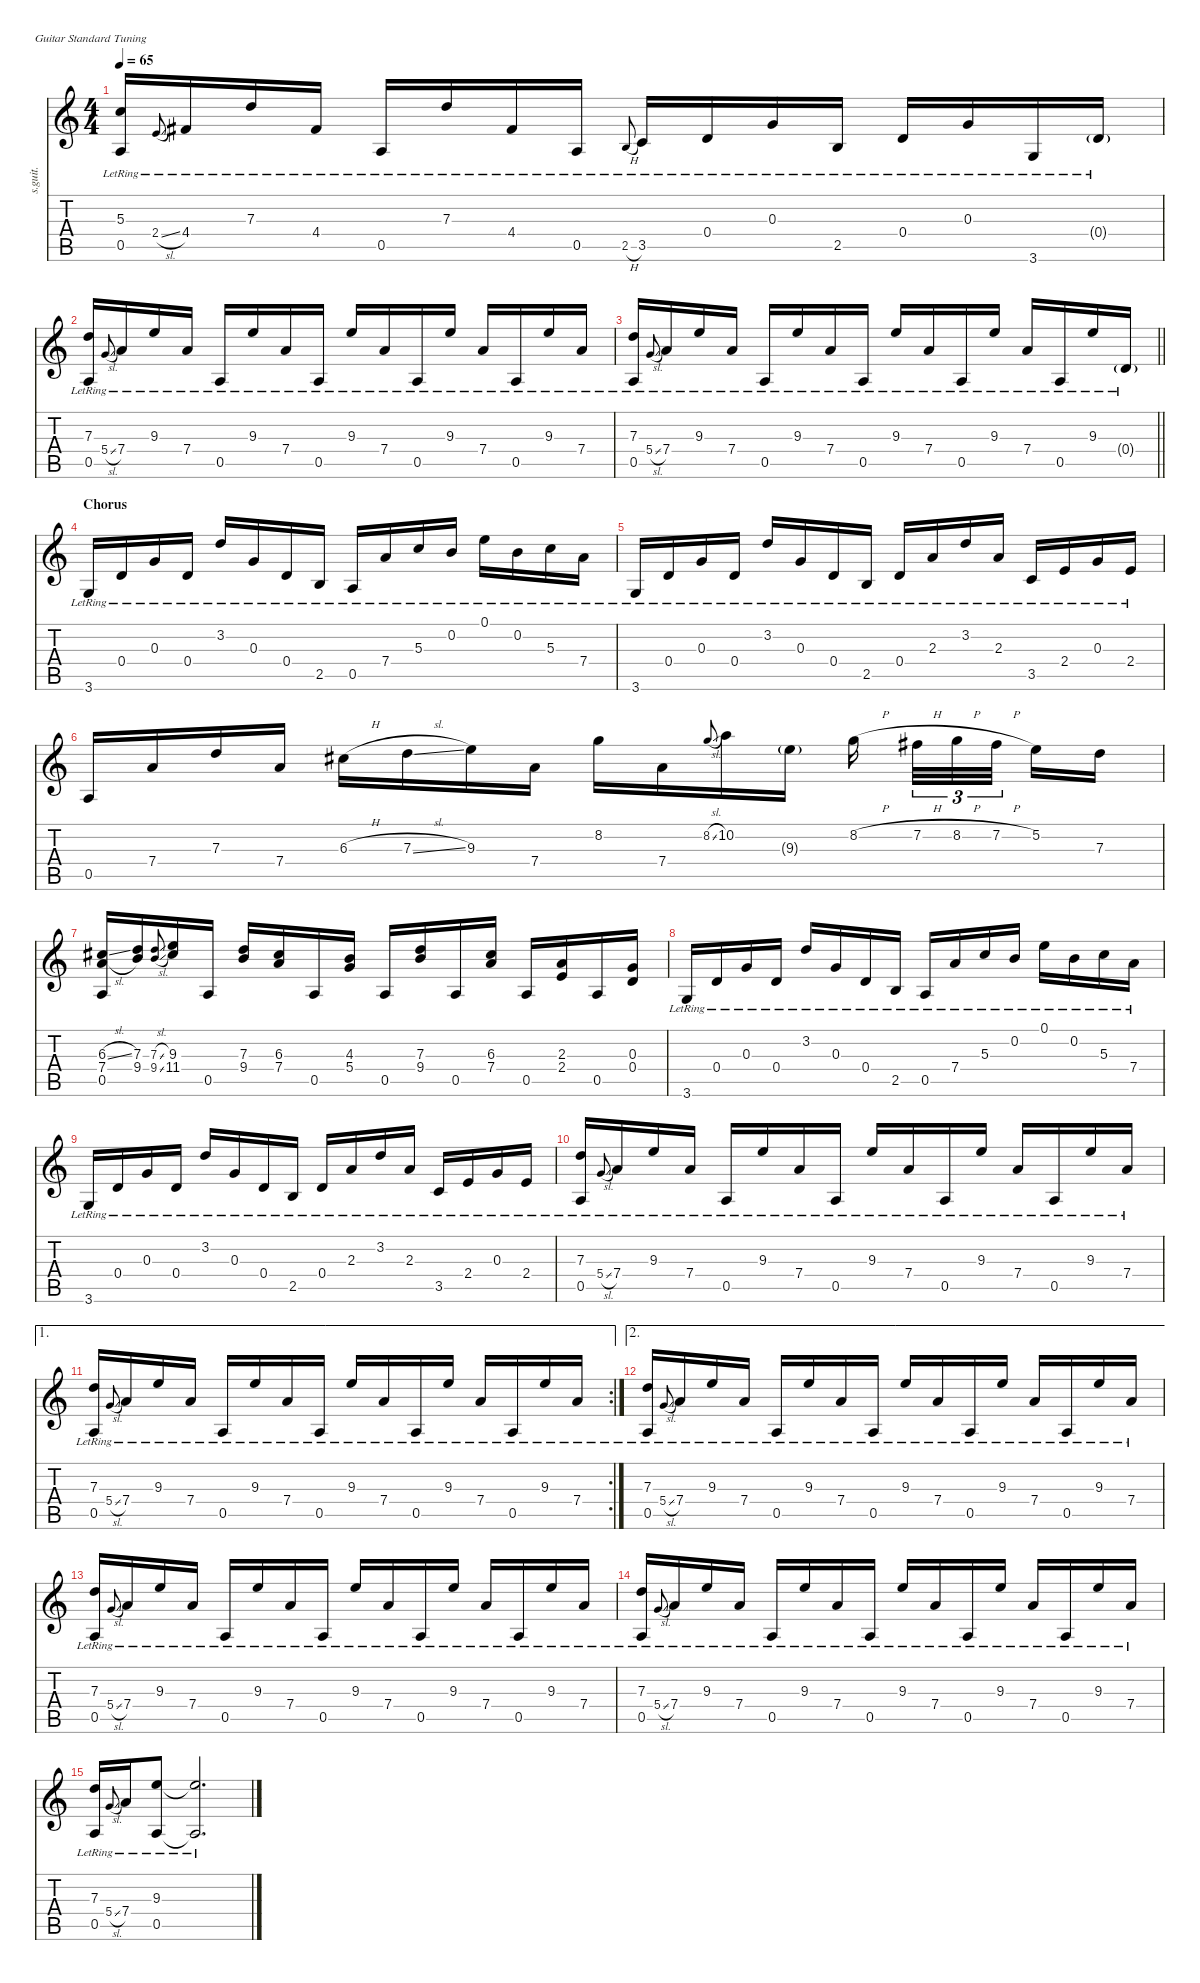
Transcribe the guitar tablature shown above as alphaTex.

\defaultSystemsLayout 4
\hideDynamics
\bracketExtendMode nobrackets
\otherSystemsTrackNameOrientation horizontal
\track ("6-string guitar" "s.guit.") {instrument acousticguitarsteel}
\staff {score tabs}
\tuning (E4 B3 G3 D3 A2 E2)
\ts (4 4)
\tempo 65
\clef g2
\ks c
(5.3{lr} 0.5{lr}).16{dy f beam Up} 2.4{sl lr}.8{gr onbeat dy p beam Up} 4.4{lr acc #}.16{dy mp beam Up} 7.3{lr}.16{dy mf beam Up} 4.4{lr acc #}.16{dy mp beam Up} 0.5{lr}.16{dy mf beam Up} 7.3{lr}.16{beam Up} 4.4{lr acc #}.16{dy mp beam Up} 0.5{lr}.16{dy mf beam Up} 2.5{h lr}.8{gr onbeat dy mp beam Up} 3.5{lr}.16{dy mf beam Up} 0.4{lr}.16{beam Up} 0.3{lr}.16{beam Up} 2.5{lr}.16{beam Up} 0.4{lr}.16{beam Up} 0.3{lr}.16{beam Up} 3.6{lr}.16{beam Up} 0.4{g lr}.16{dy mp beam Up} |
(7.3{lr} 0.5{lr}).16{dy f beam Up} 5.4{sl lr}.8{gr onbeat dy p beam Up} 7.4{lr}.16{dy mp beam Up} 9.3{lr}.16{dy mf beam Up} 7.4{lr}.16{dy mp beam Up} 0.5{lr}.16{dy mf beam Up} 9.3{lr}.16{beam Up} 7.4{lr}.16{dy mp beam Up} 0.5{lr}.16{dy mf beam Up} 9.3{lr}.16{beam Up} 7.4{lr}.16{dy mp beam Up} 0.5{lr}.16{dy mf beam Up} 9.3{lr}.16{beam Up} 7.4{lr}.16{dy mp beam Up} 0.5{lr}.16{dy mf beam Up} 9.3{lr}.16{beam Up} 7.4{lr}.16{dy mp beam Up} |
\barLineRight lightlight
(7.3{lr} 0.5{lr}).16{dy f beam Up} 5.4{sl lr}.8{gr onbeat dy p beam Up} 7.4{lr}.16{dy mp beam Up} 9.3{lr}.16{dy mf beam Up} 7.4{lr}.16{dy mp beam Up} 0.5{lr}.16{dy mf beam Up} 9.3{lr}.16{beam Up} 7.4{lr}.16{dy mp beam Up} 0.5{lr}.16{dy mf beam Up} 9.3{lr}.16{beam Up} 7.4{lr}.16{dy mp beam Up} 0.5{lr}.16{dy mf beam Up} 9.3{lr}.16{beam Up} 7.4{lr}.16{dy mp beam Up} 0.5{lr}.16{dy mf beam Up} 9.3{lr}.16{beam Up} 0.4{g lr}.16{dy p beam Up} |
\section ("" "Chorus")
3.6{lr}.16{dy f beam Up} 0.4{lr}.16{dy mp beam Up} 0.3{lr}.16{dy mf beam Up} 0.4{lr}.16{dy mp beam Up} 3.2{lr}.16{dy f beam Up} 0.3{lr}.16{dy mp beam Up} 0.4{lr}.16{dy mf beam Up} 2.5{lr}.16{dy mp beam Up} 0.5{lr}.16{dy f beam Up} 7.4{lr}.16{dy mp beam Up} 5.3{lr}.16{dy mf beam Up} 0.2{lr}.16{dy mp beam Up} 0.1{lr}.16{dy mf beam Down} 0.2{lr}.16{dy mp beam Down} 5.3{lr}.16{beam Down} 7.4{lr}.16{beam Down} |
3.6{lr}.16{dy f beam Up} 0.4{lr}.16{dy mp beam Up} 0.3{lr}.16{dy mf beam Up} 0.4{lr}.16{dy mp beam Up} 3.2{lr}.16{dy f beam Up} 0.3{lr}.16{dy mp beam Up} 0.4{lr}.16{dy mf beam Up} 2.5{lr}.16{dy mp beam Up} 0.4{lr}.16{dy f beam Up} 2.3{lr}.16{dy mf beam Up} 3.2{lr}.16{dy f beam Up} 2.3{lr}.16{dy mf beam Up} 3.5{lr}.16{dy f beam Up} 2.4{lr}.16{dy mf beam Up} 0.3{lr}.16{dy f beam Up} 2.4{lr}.16{dy mf beam Up} |
0.5.16{dy f beam Up} 7.4.16{beam Up} 7.3.16{beam Up} 7.4.16{beam Up} 6.3{h acc #}.16{beam Down} 7.3{sl}.16{beam Down} 9.3.16{beam Down} 7.4.16{beam Down} 8.2.16{beam Down} 7.4.16{beam Down} 8.2{sl}.8{gr onbeat dy mf beam Up} 10.2.16{dy f beam Down} 9.3{g}.16{dy mf beam Down} 8.2{h}.16{dy f beam Down} 7.2{h acc #}.32{tu (3 2) beam Down} 8.2{h}.32{tu (3 2) beam Down} 7.2{h acc #}.32{tu (3 2) beam Down} 5.2.16{beam Down} 7.3.16{beam Down} |
(6.3{sl acc #} 7.4{h} 0.5).16{beam Up} (7.3 9.4).16{beam Up} (7.3{sl} 9.4{sl}).8{gr onbeat dy mf beam Up} (9.3 11.4{acc #}).16{dy f beam Up} 0.5.16{beam Up} (7.3 9.4).16{beam Up} (6.3{acc #} 7.4).16{beam Up} 0.5.16{beam Up} (4.3 5.4).16{beam Up} 0.5.16{beam Up} (7.3 9.4).16{beam Up} 0.5.16{beam Up} (6.3{acc #} 7.4).16{beam Up} 0.5.16{beam Up} (2.3 2.4).16{beam Up} 0.5.16{beam Up} (0.3 0.4).16{beam Up} |
3.6{lr}.16{beam Up} 0.4{lr}.16{dy mp beam Up} 0.3{lr}.16{dy mf beam Up} 0.4{lr}.16{dy mp beam Up} 3.2{lr}.16{dy f beam Up} 0.3{lr}.16{dy mp beam Up} 0.4{lr}.16{dy mf beam Up} 2.5{lr}.16{dy mp beam Up} 0.5{lr}.16{dy f beam Up} 7.4{lr}.16{dy mp beam Up} 5.3{lr}.16{dy mf beam Up} 0.2{lr}.16{dy mp beam Up} 0.1{lr}.16{dy mf beam Down} 0.2{lr}.16{dy mp beam Down} 5.3{lr}.16{beam Down} 7.4{lr}.16{beam Down} |
3.6{lr}.16{dy f beam Up} 0.4{lr}.16{dy mp beam Up} 0.3{lr}.16{dy mf beam Up} 0.4{lr}.16{dy mp beam Up} 3.2{lr}.16{dy f beam Up} 0.3{lr}.16{dy mp beam Up} 0.4{lr}.16{dy mf beam Up} 2.5{lr}.16{dy mp beam Up} 0.4{lr}.16{dy f beam Up} 2.3{lr}.16{dy mf beam Up} 3.2{lr}.16{dy f beam Up} 2.3{lr}.16{dy mf beam Up} 3.5{lr}.16{dy f beam Up} 2.4{lr}.16{dy mf beam Up} 0.3{lr}.16{dy f beam Up} 2.4{lr}.16{dy mf beam Up} |
(7.3{lr} 0.5{lr}).16{dy f beam Up} 5.4{sl lr}.8{gr onbeat dy p beam Up} 7.4{lr}.16{dy mp beam Up} 9.3{lr}.16{dy mf beam Up} 7.4{lr}.16{dy mp beam Up} 0.5{lr}.16{dy mf beam Up} 9.3{lr}.16{beam Up} 7.4{lr}.16{dy mp beam Up} 0.5{lr}.16{dy mf beam Up} 9.3{lr}.16{beam Up} 7.4{lr}.16{dy mp beam Up} 0.5{lr}.16{dy mf beam Up} 9.3{lr}.16{beam Up} 7.4{lr}.16{dy mp beam Up} 0.5{lr}.16{dy mf beam Up} 9.3{lr}.16{beam Up} 7.4{lr}.16{dy mp beam Up} |
\ae 1
\rc 2
(7.3{lr} 0.5{lr}).16{dy f beam Up} 5.4{sl lr}.8{gr onbeat dy p beam Up} 7.4{lr}.16{dy mp beam Up} 9.3{lr}.16{dy mf beam Up} 7.4{lr}.16{dy mp beam Up} 0.5{lr}.16{dy mf beam Up} 9.3{lr}.16{beam Up} 7.4{lr}.16{dy mp beam Up} 0.5{lr}.16{dy mf beam Up} 9.3{lr}.16{beam Up} 7.4{lr}.16{dy mp beam Up} 0.5{lr}.16{dy mf beam Up} 9.3{lr}.16{beam Up} 7.4{lr}.16{dy mp beam Up} 0.5{lr}.16{dy mf beam Up} 9.3{lr}.16{beam Up} 7.4{lr}.16{dy mp beam Up} |
\ae 2
(7.3{lr} 0.5{lr}).16{dy f beam Up} 5.4{sl lr}.8{gr onbeat dy p beam Up} 7.4{lr}.16{dy mp beam Up} 9.3{lr}.16{dy mf beam Up} 7.4{lr}.16{dy mp beam Up} 0.5{lr}.16{dy mf beam Up} 9.3{lr}.16{beam Up} 7.4{lr}.16{dy mp beam Up} 0.5{lr}.16{dy mf beam Up} 9.3{lr}.16{beam Up} 7.4{lr}.16{dy mp beam Up} 0.5{lr}.16{dy mf beam Up} 9.3{lr}.16{beam Up} 7.4{lr}.16{dy mp beam Up} 0.5{lr}.16{dy mf beam Up} 9.3{lr}.16{beam Up} 7.4{lr}.16{dy mp beam Up} |
(7.3{lr} 0.5{lr}).16{dy f beam Up} 5.4{sl lr}.8{gr onbeat dy p beam Up} 7.4{lr}.16{dy mp beam Up} 9.3{lr}.16{dy mf beam Up} 7.4{lr}.16{dy mp beam Up} 0.5{lr}.16{dy mf beam Up} 9.3{lr}.16{beam Up} 7.4{lr}.16{dy mp beam Up} 0.5{lr}.16{dy mf beam Up} 9.3{lr}.16{beam Up} 7.4{lr}.16{dy mp beam Up} 0.5{lr}.16{dy mf beam Up} 9.3{lr}.16{beam Up} 7.4{lr}.16{dy mp beam Up} 0.5{lr}.16{dy mf beam Up} 9.3{lr}.16{beam Up} 7.4{lr}.16{dy mp beam Up} |
(7.3{lr} 0.5{lr}).16{dy f beam Up} 5.4{sl lr}.8{gr onbeat dy p beam Up} 7.4{lr}.16{dy mp beam Up} 9.3{lr}.16{dy mf beam Up} 7.4{lr}.16{dy mp beam Up} 0.5{lr}.16{dy mf beam Up} 9.3{lr}.16{beam Up} 7.4{lr}.16{dy mp beam Up} 0.5{lr}.16{dy mf beam Up} 9.3{lr}.16{beam Up} 7.4{lr}.16{dy mp beam Up} 0.5{lr}.16{dy mf beam Up} 9.3{lr}.16{beam Up} 7.4{lr}.16{dy mp beam Up} 0.5{lr}.16{dy mf beam Up} 9.3{lr}.16{beam Up} 7.4{lr}.16{dy mp beam Up} |
\tempo (30 0.25 hide)
(7.3{lr} 0.5{lr}).16{dy f beam Up} 5.4{sl lr}.8{gr onbeat dy p beam Up} 7.4{lr}.16{dy mp beam Up} (9.3{lr} 0.5).8{dy mf beam Up} (9.3{lr t} 0.5{t}).2{d dy f beam Up}
